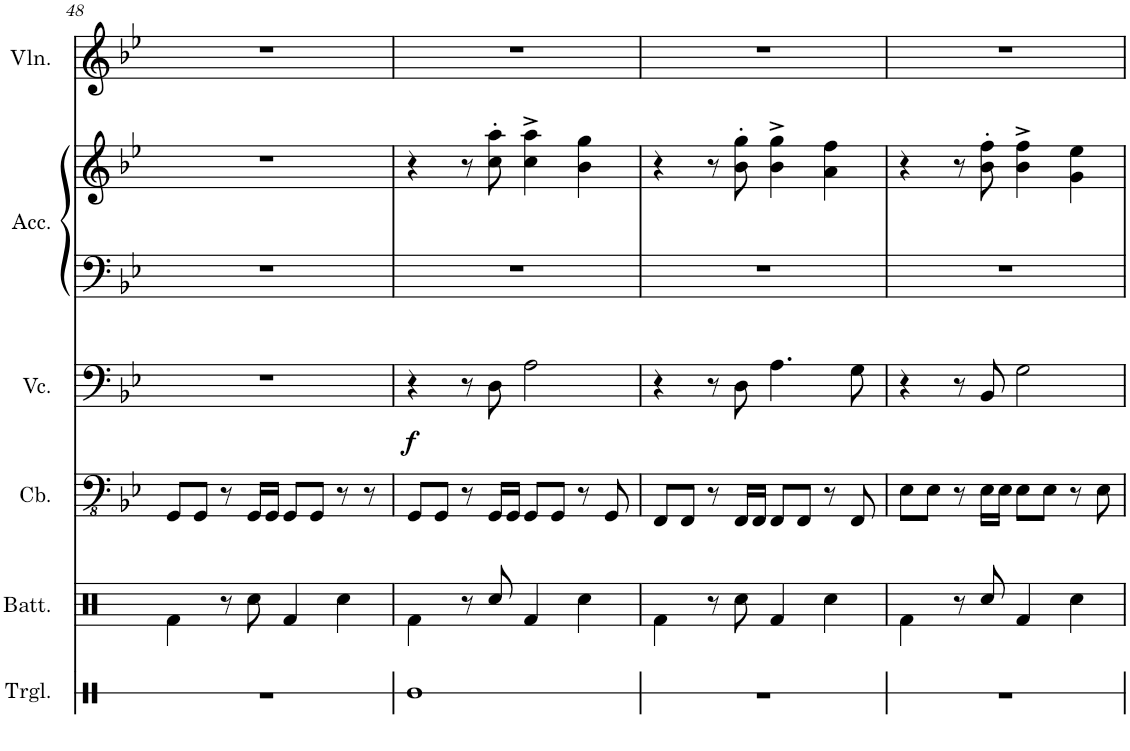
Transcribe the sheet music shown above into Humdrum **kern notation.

**kern	**kern	**kern	**kern	**dynam	**kern	**kern	**kern
*part6	*part5	*part4	*part3	*part3	*part2	*part2	*part1
*staff7	*staff6	*staff5	*staff4	*staff4	*staff3	*staff2	*staff1
*I"Triangle	*I"Batterie	*I"Contrebasse	*I"Violoncelle	*	*I"Accordéon	*	*I"Violon
*I'Trgl.	*I'Batt.	*I'Cb.	*I'Vc.	*	*I'Acc.	*	*I'Vln.
!!LO:PB:g=z
*clefX	*clefX	*clefFv4	*clefF4	*	*clefF4	*clefG2	*clefG2
*	*	*Trd7c12	*	*	*	*	*
*k[]	*k[]	*k[b-e-]	*k[b-e-]	*	*k[b-e-]	*k[b-e-]	*k[b-e-]
*M4/4	*M4/4	*M4/4	*M4/4	*	*M4/4	*M4/4	*M4/4
=48	=48	=48	=48	=48	=48	=48	=48
1r	4Rf\	8GGG/L	1r	.	1r	1r	1r
.	.	8GGG/J	.	.	.	.	.
.	8r	8r	.	.	.	.	.
.	8Rcc\	16GGG/LL	.	.	.	.	.
.	.	16GGG/JJ	.	.	.	.	.
.	4Rf/	8GGG/L	.	.	.	.	.
.	.	8GGG/J	.	.	.	.	.
.	4Rcc\	8r	.	.	.	.	.
.	.	8r	.	.	.	.	.
=49	=49	=49	=49	=49	=49	=49	=49
!	!	!	!	!LO:DY:b	!	!	!
1Re	4Rf\	8GGG/L	4r	f	1r	4r	1r
.	.	8GGG/J	.	.	.	.	.
.	8r	8r	8r	.	.	8r	.
.	8Rcc/	16GGG/LL	8D\	.	.	8cc\' 8aa\'	.
.	.	16GGG/JJ	.	.	.	.	.
.	4Rf/	8GGG/L	2A\	.	.	4cc\^ 4aa\^	.
.	.	8GGG/J	.	.	.	.	.
.	4Rcc\	8r	.	.	.	4b-\ 4gg\	.
.	.	8GGG/	.	.	.	.	.
=50	=50	=50	=50	=50	=50	=50	=50
1r	4Rf\	8FFF/L	4r	.	1r	4r	1r
.	.	8FFF/J	.	.	.	.	.
.	8r	8r	8r	.	.	8r	.
.	8Rcc\	16FFF/LL	8D\	.	.	8b-\' 8gg\'	.
.	.	16FFF/JJ	.	.	.	.	.
.	4Rf/	8FFF/L	4.A\	.	.	4b-\^ 4gg\^	.
.	.	8FFF/J	.	.	.	.	.
.	4Rcc\	8r	.	.	.	4a\ 4ff\	.
.	.	8FFF/	8G\	.	.	.	.
=51	=51	=51	=51	=51	=51	=51	=51
1r	4Rf\	8EE-\L	4r	.	1r	4r	1r
.	.	8EE-\J	.	.	.	.	.
.	8r	8r	8r	.	.	8r	.
.	8Rcc/	16EE-\LL	8BB-/	.	.	8b-\' 8ff\'	.
.	.	16EE-\JJ	.	.	.	.	.
.	4Rf/	8EE-\L	2G\	.	.	4b-\^ 4ff\^	.
.	.	8EE-\J	.	.	.	.	.
.	4Rcc\	8r	.	.	.	4g\ 4ee-\	.
.	.	8EE-\	.	.	.	.	.
=	=	=	=	=	=	=	=
*-	*-	*-	*-	*-	*-	*-	*-
